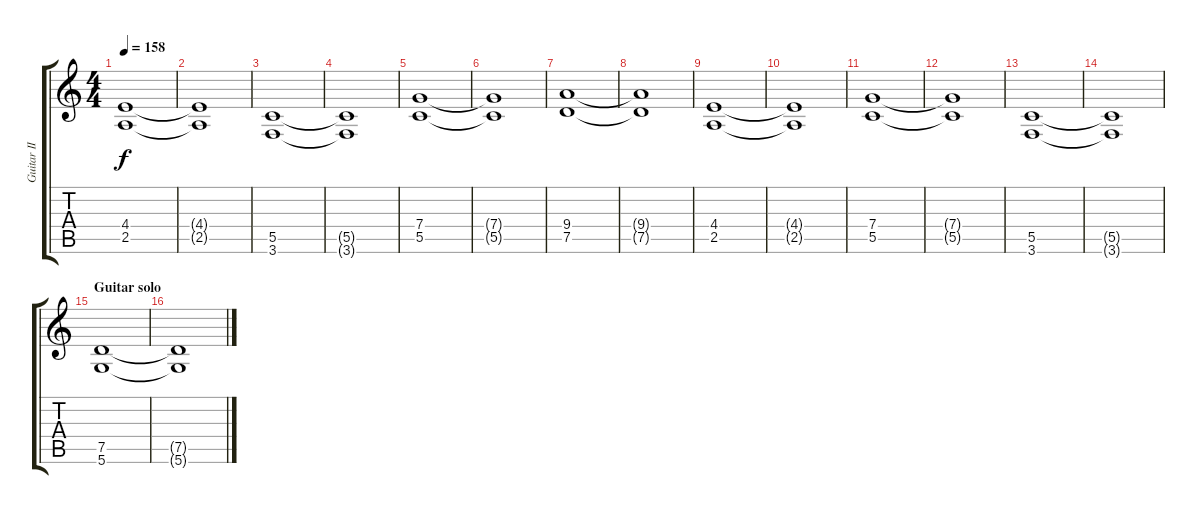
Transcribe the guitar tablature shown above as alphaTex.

\track ("Guitar II" "Guitar II") {instrument distortionguitar}
\staff {score tabs}
\tuning (D4 A3 F3 C3 G2 D2) {hide}
\ts (4 4)
\tempo 158
\clef g2
\ks c
(4.4 2.5).1{dy f} |
(4.4{t} 2.5{t}).1 |
(5.5 3.6).1 |
(5.5{t} 3.6{t}).1 |
(7.4 5.5).1 |
(7.4{t} 5.5{t}).1 |
(9.4 7.5).1 |
(9.4{t} 7.5{t}).1 |
(4.4 2.5).1 |
(4.4{t} 2.5{t}).1 |
(7.4 5.5).1 |
(7.4{t} 5.5{t}).1 |
(5.5 3.6).1 |
(5.5{t} 3.6{t}).1 |
\section ("" "Guitar solo")
(7.5 5.6).1 |
(7.5{t} 5.6{t}).1
